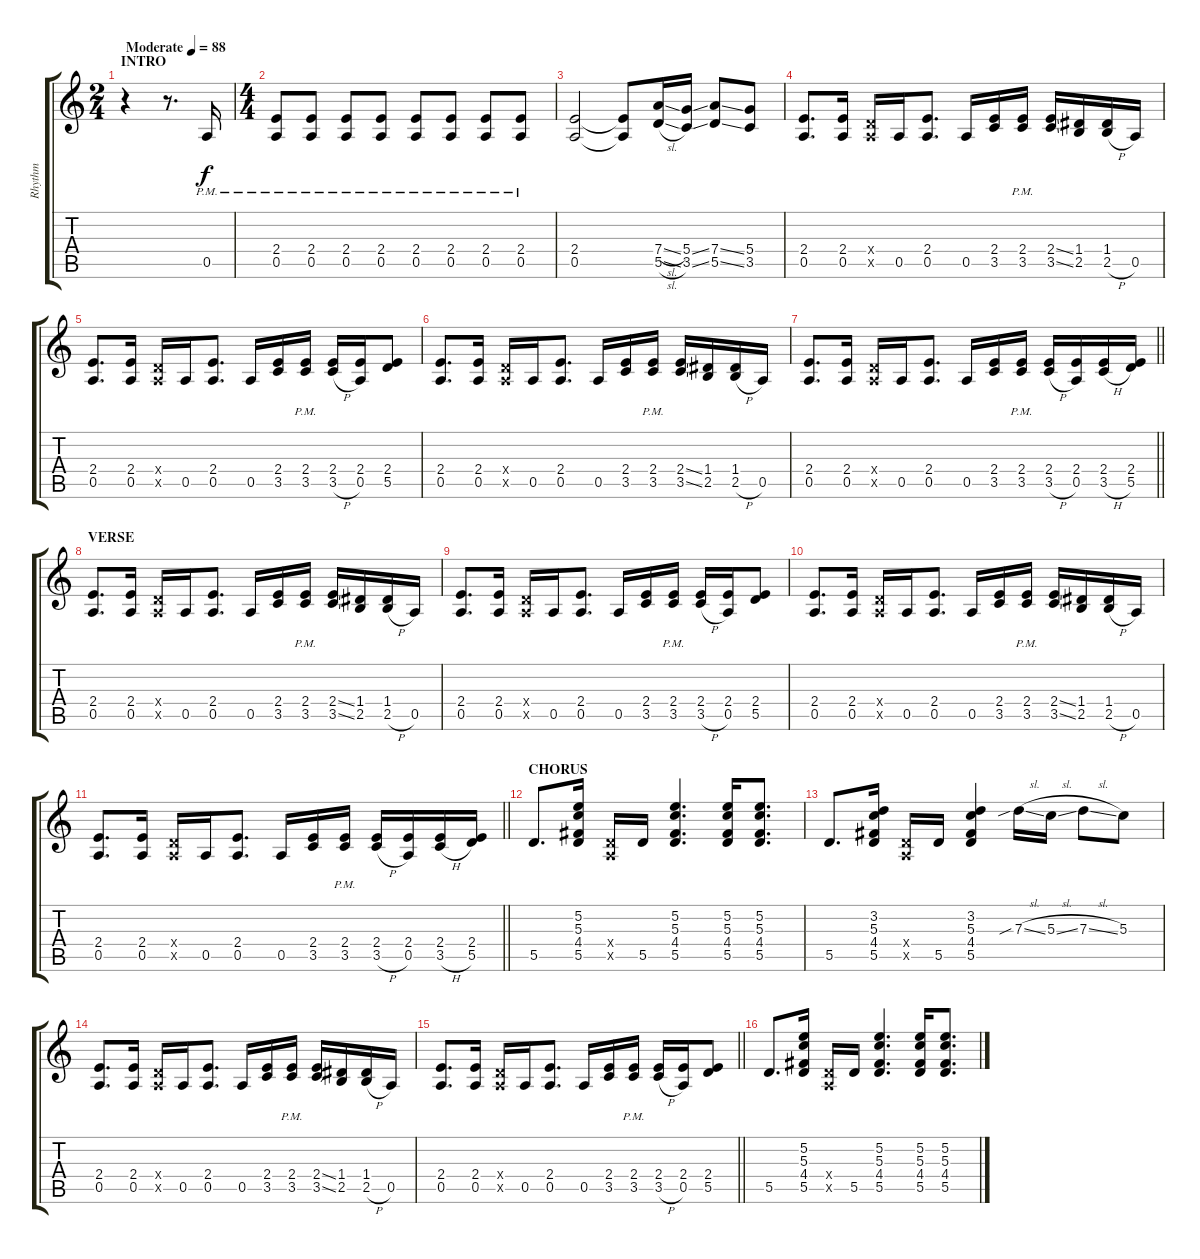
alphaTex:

\track ("Rhythm" "Rhythm") {instrument distortionguitar}
\staff {score tabs}
\tuning (E4 B3 G3 D3 A2 E2) {hide}
\ts (2 4)
\section ("" "INTRO")
\tempo (88 "Moderate")
\clef g2
\ks c
r.4{dy f instrument distortionguitar} r.8{d} 0.5{pm}.16 |
\ts (4 4)
(2.4{pm} 0.5{pm}).8 (2.4{pm} 0.5{pm}).8 (2.4{pm} 0.5{pm}).8 (2.4{pm} 0.5{pm}).8 (2.4{pm} 0.5{pm}).8 (2.4{pm} 0.5{pm}).8 (2.4{pm} 0.5{pm}).8 (2.4{pm} 0.5{pm}).8 |
(2.4 0.5).2 (2.4{t} 0.5{t}).8 (7.4{sl} 5.5{sl}).16 (5.4{ss} 3.5{ss}).16 (7.4{ss} 5.5{ss}).8 (5.4 3.5).8 |
(2.4 0.5).8{d} (2.4 0.5).16 (0.4{x} 0.5{x}).16 0.5.16 (2.4 0.5).8{d} 0.5.16 (2.4 3.5).16 (2.4{pm} 3.5{pm}).16 (2.4{ss} 3.5{ss}).16 (1.4 2.5).16 (1.4 2.5{h}).16 0.5.16 |
(2.4 0.5).8{d} (2.4 0.5).16 (0.4{x} 0.5{x}).16 0.5.16 (2.4 0.5).8{d} 0.5.16 (2.4 3.5).16 (2.4{pm} 3.5{pm}).16 (2.4 3.5{h}).16 (2.4 0.5).16 (2.4 5.5).8 |
(2.4 0.5).8{d} (2.4 0.5).16 (0.4{x} 0.5{x}).16 0.5.16 (2.4 0.5).8{d} 0.5.16 (2.4 3.5).16 (2.4{pm} 3.5{pm}).16 (2.4{ss} 3.5{ss}).16 (1.4 2.5).16 (1.4 2.5{h}).16 0.5.16 |
\barLineRight lightlight
(2.4 0.5).8{d} (2.4 0.5).16 (0.4{x} 0.5{x}).16 0.5.16 (2.4 0.5).8{d} 0.5.16 (2.4 3.5).16 (2.4{pm} 3.5{pm}).16 (2.4 3.5{h}).16 (2.4 0.5).16 (2.4 3.5{h}).16 (2.4 5.5).16 |
\section ("" "VERSE")
(2.4 0.5).8{d} (2.4 0.5).16 (0.4{x} 0.5{x}).16 0.5.16 (2.4 0.5).8{d} 0.5.16 (2.4 3.5).16 (2.4{pm} 3.5{pm}).16 (2.4{ss} 3.5{ss}).16 (1.4 2.5).16 (1.4 2.5{h}).16 0.5.16 |
(2.4 0.5).8{d} (2.4 0.5).16 (0.4{x} 0.5{x}).16 0.5.16 (2.4 0.5).8{d} 0.5.16 (2.4 3.5).16 (2.4{pm} 3.5{pm}).16 (2.4 3.5{h}).16 (2.4 0.5).16 (2.4 5.5).8 |
(2.4 0.5).8{d} (2.4 0.5).16 (0.4{x} 0.5{x}).16 0.5.16 (2.4 0.5).8{d} 0.5.16 (2.4 3.5).16 (2.4{pm} 3.5{pm}).16 (2.4{ss} 3.5{ss}).16 (1.4 2.5).16 (1.4 2.5{h}).16 0.5.16 |
\barLineRight lightlight
(2.4 0.5).8{d} (2.4 0.5).16 (0.4{x} 0.5{x}).16 0.5.16 (2.4 0.5).8{d} 0.5.16 (2.4 3.5).16 (2.4{pm} 3.5{pm}).16 (2.4 3.5{h}).16 (2.4 0.5).16 (2.4 3.5{h}).16 (2.4 5.5).16 |
\section ("" "CHORUS")
5.5.8{d} (5.2 5.3 4.4 5.5).16 (0.4{x} 0.5{x}).16 5.5.16 (5.2 5.3 4.4 5.5).4{d} (5.2 5.3 4.4 5.5).16 (5.2 5.3 4.4 5.5).8{d} |
5.5.8{d} (3.2 5.3 4.4 5.5).16 (0.4{x} 0.5{x}).16 5.5.16 (3.2 5.3 4.4 5.5).4 7.3{sib sl}.16 5.3{sl}.16 7.3{sl}.8 5.3.8 |
(2.4 0.5).8{d} (2.4 0.5).16 (0.4{x} 0.5{x}).16 0.5.16 (2.4 0.5).8{d} 0.5.16 (2.4 3.5).16 (2.4{pm} 3.5{pm}).16 (2.4{ss} 3.5{ss}).16 (1.4 2.5).16 (1.4 2.5{h}).16 0.5.16 |
\barLineRight lightlight
(2.4 0.5).8{d} (2.4 0.5).16 (0.4{x} 0.5{x}).16 0.5.16 (2.4 0.5).8{d} 0.5.16 (2.4 3.5).16 (2.4{pm} 3.5{pm}).16 (2.4 3.5{h}).16 (2.4 0.5).16 (2.4 5.5).8 |
5.5.8{d} (5.2 5.3 4.4 5.5).16 (0.4{x} 0.5{x}).16 5.5.16 (5.2 5.3 4.4 5.5).4{d} (5.2 5.3 4.4 5.5).16 (5.2 5.3 4.4 5.5).8{d}
